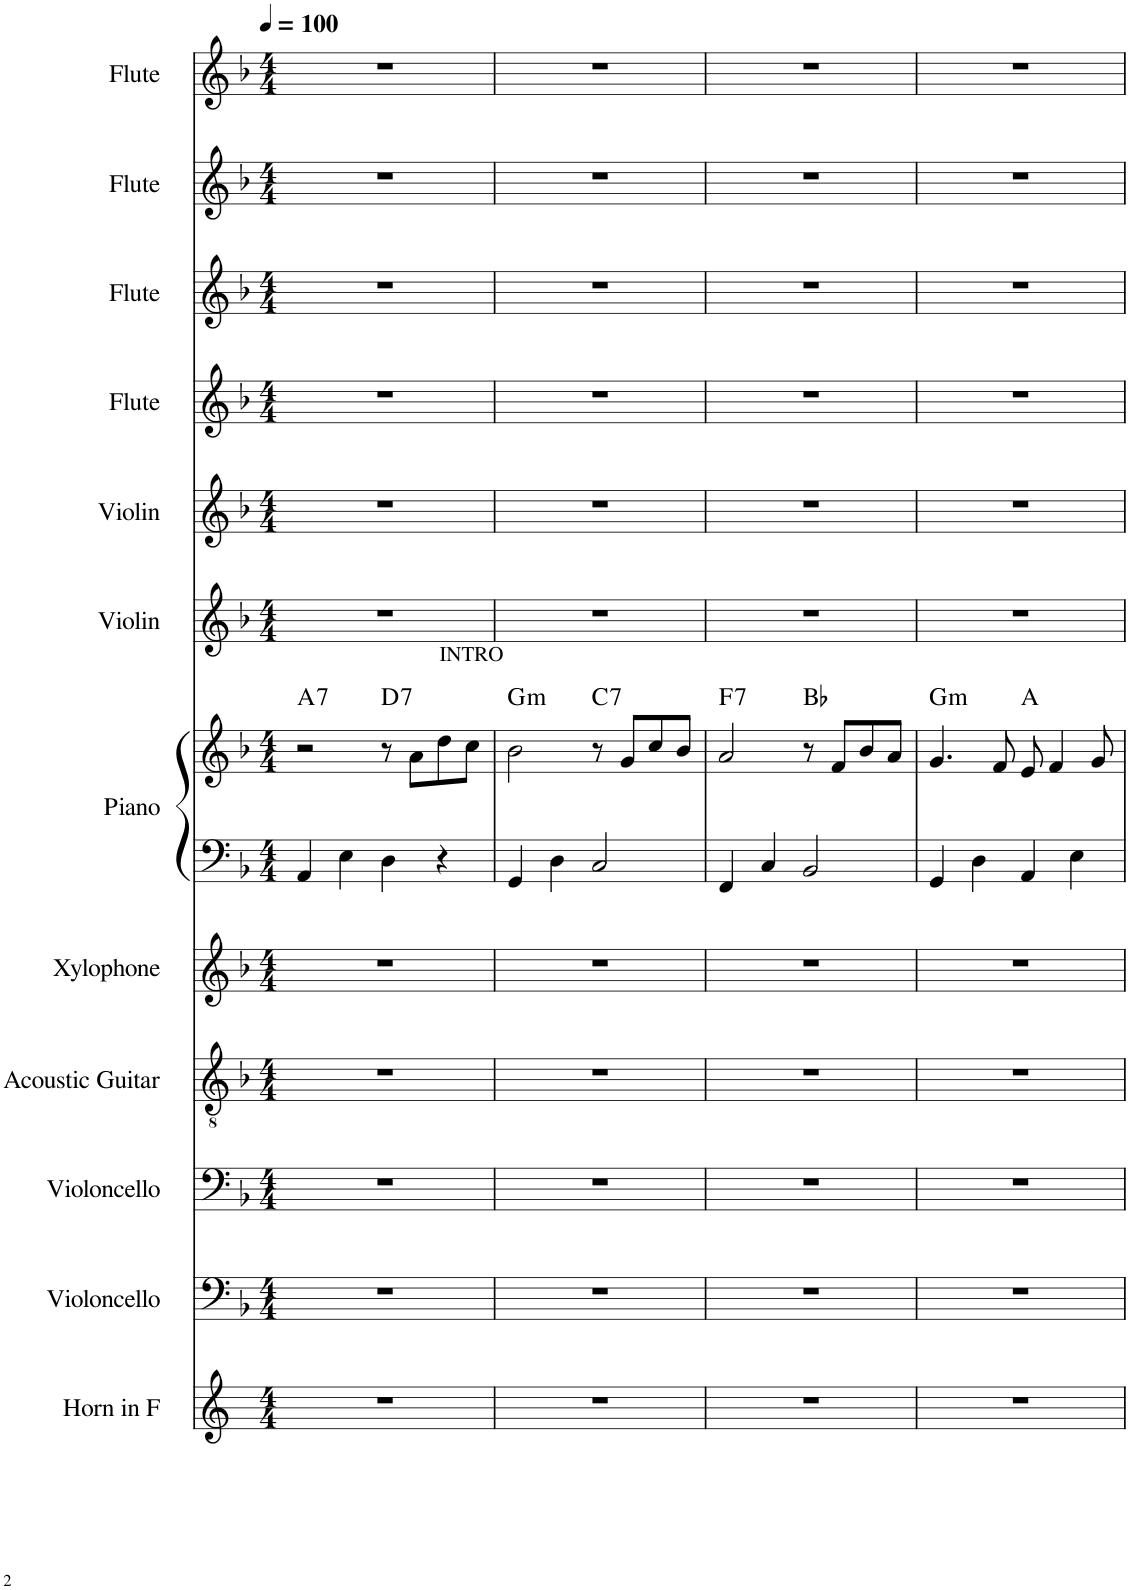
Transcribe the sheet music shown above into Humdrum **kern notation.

**kern	**kern	**kern	**kern	**kern	**kern	**kern	**harte	**kern	**kern	**kern	**kern	**kern	**kern
*part12	*part11	*part10	*part9	*part8	*part7	*part7	*part7	*part6	*part5	*part4	*part3	*part2	*part1
*staff13	*staff12	*staff11	*staff10	*staff9	*staff8	*staff7	*	*staff6	*staff5	*staff4	*staff3	*staff2	*staff1
*I"Horn in F	*I"Violoncello	*I"Violoncello	*I"Acoustic Guitar	*I"Xylophone	*I"Piano	*	*	*I"Violin	*I"Violin	*I"Flute	*I"Flute	*I"Flute	*I"Flute
*	*I'Vc.	*I'Vc.	*I'Guit.	*I'Xyl.	*I'Pno.	*	*	*I'Vln.	*I'Vln.	*I'Fl.	*I'Fl.	*I'Fl.	*I'Fl.
*clefG2	*clefF4	*clefF4	*clefGv2	*clefG2	*clefF4	*clefG2	*	*clefG2	*clefG2	*clefG2	*clefG2	*clefG2	*clefG2
*Trd4c7	*	*	*	*Trd-7c-12	*	*	*	*	*	*	*	*	*
*k[]	*k[b-]	*k[b-]	*k[b-]	*k[b-]	*k[b-]	*k[b-]	*	*k[b-]	*k[b-]	*k[b-]	*k[b-]	*k[b-]	*k[b-]
*M4/4	*M4/4	*M4/4	*M4/4	*M4/4	*M4/4	*M4/4	*	*M4/4	*M4/4	*M4/4	*M4/4	*M4/4	*M4/4
*MM100	*MM100	*MM100	*MM100	*MM100	*MM100	*MM100	*	*MM100	*MM100	*MM100	*MM100	*MM100	*MM100
=1	=1	=1	=1	=1	=1	=1	=1	=1	=1	=1	=1	=1	=1
!	!	!	!	!	!	!	!LO:H:kt=7	!	!	!	!	!	!
1r	1r	1r	1r	1r	4AA/	2r	A:7	1r	1r	1r	1r	1r	1r
.	.	.	.	.	4E\	.	.	.	.	.	.	.	.
!	!	!	!	!	!	!	!LO:H:kt=7	!	!	!	!	!	!
.	.	.	.	.	4D\	8r	D:7	.	.	.	.	.	.
.	.	.	.	.	.	8a\L	.	.	.	.	.	.	.
.	.	.	.	.	4r	8dd\	.	.	.	.	.	.	.
.	.	.	.	.	.	8cc\J	.	.	.	.	.	.	.
=2	=2	=2	=2	=2	=2	=2	=2	=2	=2	=2	=2	=2	=2
!	!	!	!	!	!	!LO:TX:a:t=INTRO	!LO:H:kt=m	!	!	!	!	!	!
1r	1r	1r	1r	1r	4GG/	2b-\	G:min	1r	1r	1r	1r	1r	1r
.	.	.	.	.	4D\	.	.	.	.	.	.	.	.
!	!	!	!	!	!	!	!LO:H:kt=7	!	!	!	!	!	!
.	.	.	.	.	2C/	8r	C:7	.	.	.	.	.	.
.	.	.	.	.	.	8g/L	.	.	.	.	.	.	.
.	.	.	.	.	.	8cc/	.	.	.	.	.	.	.
.	.	.	.	.	.	8b-/J	.	.	.	.	.	.	.
=3	=3	=3	=3	=3	=3	=3	=3	=3	=3	=3	=3	=3	=3
!	!	!	!	!	!	!	!LO:H:kt=7	!	!	!	!	!	!
1r	1r	1r	1r	1r	4FF/	2a/	F:7	1r	1r	1r	1r	1r	1r
.	.	.	.	.	4C/	.	.	.	.	.	.	.	.
.	.	.	.	.	2BB-/	8r	Bb:maj	.	.	.	.	.	.
.	.	.	.	.	.	8f/L	.	.	.	.	.	.	.
.	.	.	.	.	.	8b-/	.	.	.	.	.	.	.
.	.	.	.	.	.	8a/J	.	.	.	.	.	.	.
=4	=4	=4	=4	=4	=4	=4	=4	=4	=4	=4	=4	=4	=4
!	!	!	!	!	!	!	!LO:H:kt=m	!	!	!	!	!	!
1r	1r	1r	1r	1r	4GG/	4.g/	G:min	1r	1r	1r	1r	1r	1r
.	.	.	.	.	4D\	.	.	.	.	.	.	.	.
.	.	.	.	.	.	8f/	.	.	.	.	.	.	.
.	.	.	.	.	4AA/	8e/	A:maj	.	.	.	.	.	.
.	.	.	.	.	.	4f/	.	.	.	.	.	.	.
.	.	.	.	.	4E\	.	.	.	.	.	.	.	.
.	.	.	.	.	.	8g/	.	.	.	.	.	.	.
=	=	=	=	=	=	=	=	=	=	=	=	=	=
*-	*-	*-	*-	*-	*-	*-	*-	*-	*-	*-	*-	*-	*-
